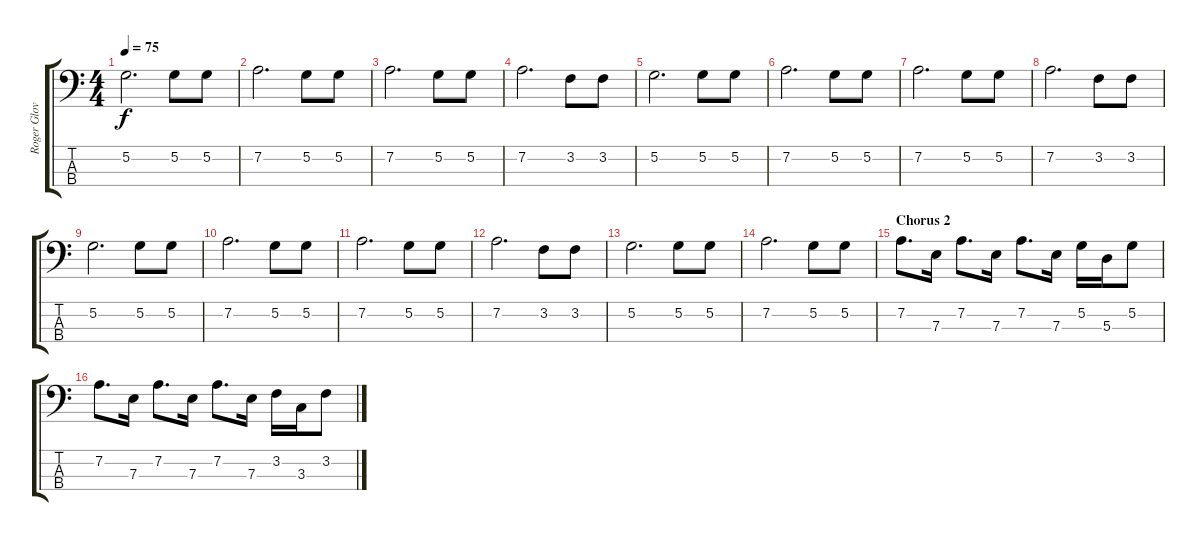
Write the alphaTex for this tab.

\track ("Roger Glover" "Roger Glov") {instrument electricbassfinger}
\staff {score tabs}
\tuning (G2 D2 A1 E1) {hide}
\ts (4 4)
\tempo 75
\clef f4
\ks c
5.2.2{d dy f} 5.2.8 5.2.8 |
7.2.2{d} 5.2.8 5.2.8 |
7.2.2{d} 5.2.8 5.2.8 |
7.2.2{d} 3.2.8 3.2.8 |
5.2.2{d} 5.2.8 5.2.8 |
7.2.2{d} 5.2.8 5.2.8 |
7.2.2{d} 5.2.8 5.2.8 |
7.2.2{d} 3.2.8 3.2.8 |
5.2.2{d} 5.2.8 5.2.8 |
7.2.2{d} 5.2.8 5.2.8 |
7.2.2{d} 5.2.8 5.2.8 |
7.2.2{d} 3.2.8 3.2.8 |
5.2.2{d} 5.2.8 5.2.8 |
7.2.2{d} 5.2.8 5.2.8 |
\section ("" "Chorus 2")
7.2.8{d} 7.3.16 7.2.8{d} 7.3.16 7.2.8{d} 7.3.16 5.2.16 5.3.16 5.2.8 |
7.2.8{d} 7.3.16 7.2.8{d} 7.3.16 7.2.8{d} 7.3.16 3.2.16 3.3.16 3.2.8
